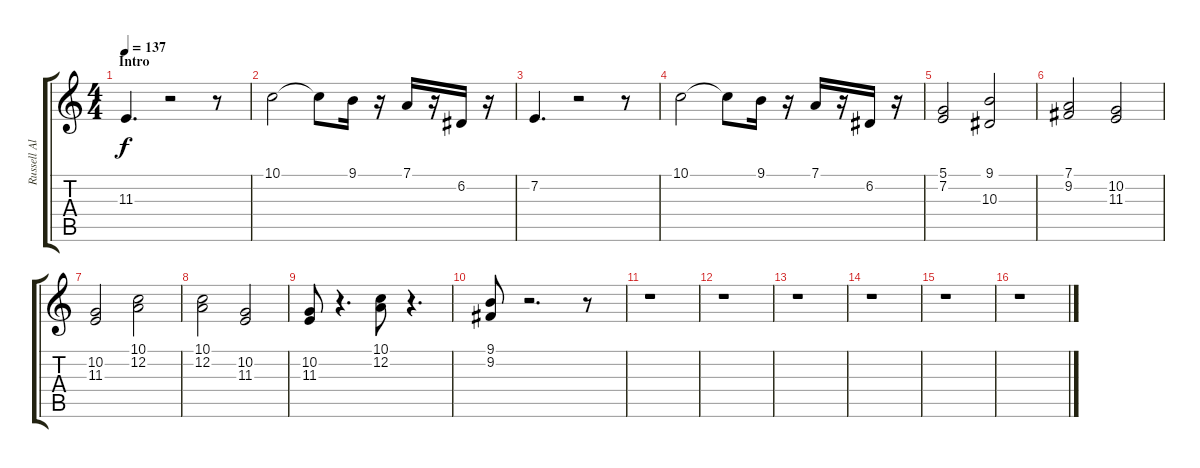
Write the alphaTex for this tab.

\track ("Russell Allen" "Russell Al") {instrument stringensemble1}
\staff {score tabs}
\tuning (D4 A3 F3 C3 G2 D2) {hide}
\ts (4 4)
\section ("" "Intro")
\tempo 137
\clef g2
\ks c
11.3.4{d dy f instrument stringensemble1} r.2 r.8 |
10.1.2 10.1{t}.8 9.1.16 r.16 7.1.16 r.16 6.2.16 r.16 |
7.2.4{d} r.2 r.8 |
10.1.2 10.1{t}.8 9.1.16 r.16 7.1.16 r.16 6.2.16 r.16 |
(5.1 7.2).2 (9.1 10.3).2 |
(7.1 9.2).2 (10.2 11.3).2 |
(10.2 11.3).2 (10.1 12.2).2 |
(10.1 12.2).2 (10.2 11.3).2 |
(10.2 11.3).8 r.4{d} (10.1 12.2).8 r.4{d} |
(9.1 9.2).8 r.2{d} r.8 |
r.1 |
r.1 |
r.1 |
r.1 |
r.1 |
r.1
